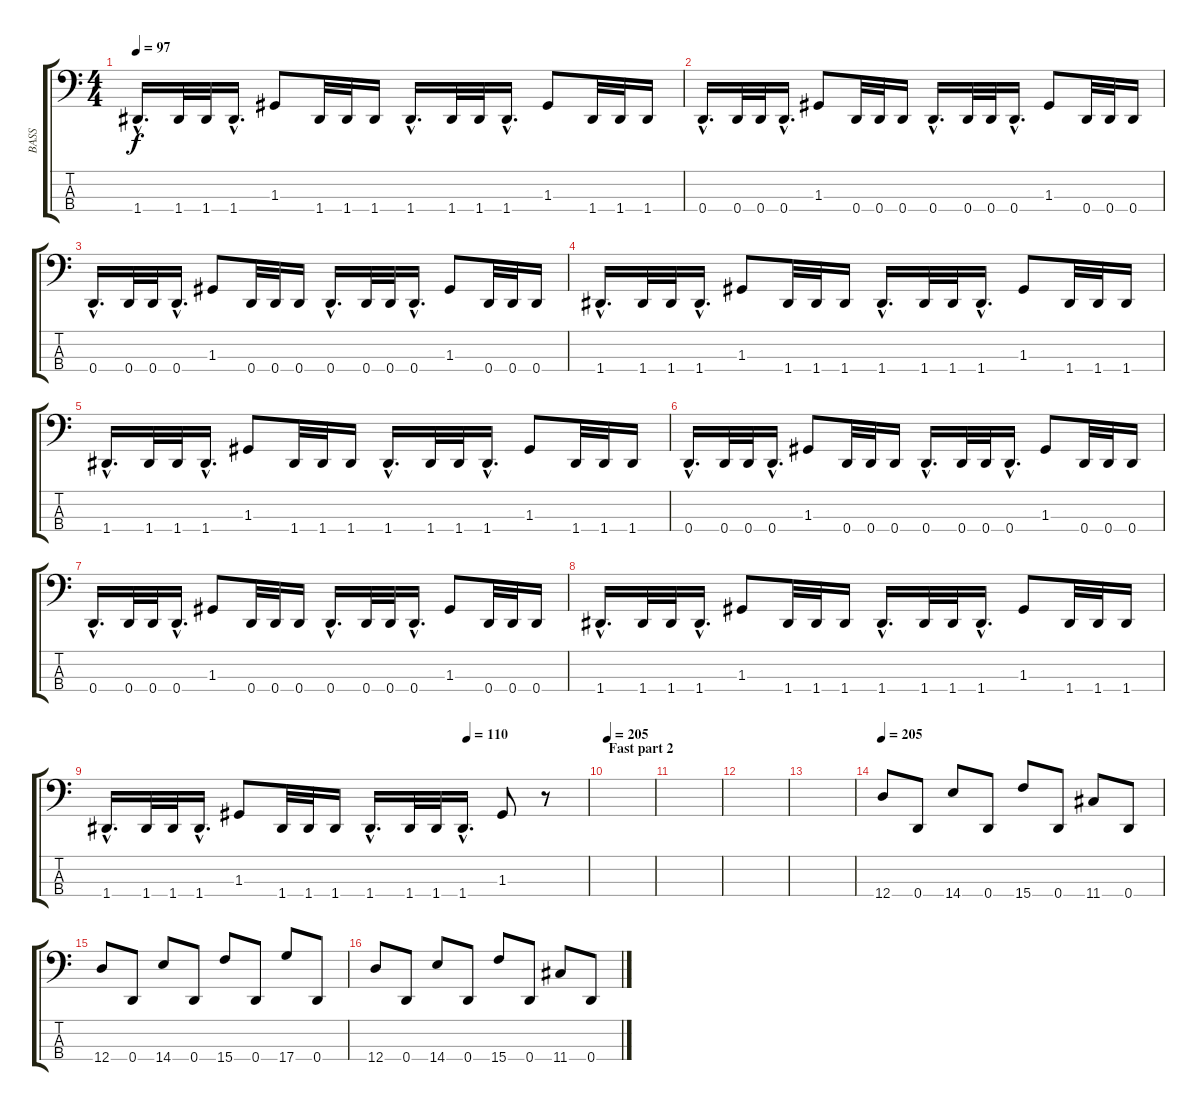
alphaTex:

\track ("BASS" "BASS") {instrument electricbassfinger}
\staff {score tabs}
\tuning (F2 C2 G1 D1) {hide}
\ts (4 4)
\tempo 97
\clef f4
\ks c
1.4{hac}.16{d dy f} 1.4.32 1.4.32 1.4{hac}.16{d} 1.3.8 1.4.32 1.4.32 1.4.16 1.4{hac}.16{d} 1.4.32 1.4.32 1.4{hac}.16{d} 1.3.8 1.4.32 1.4.32 1.4.16 |
0.4{hac}.16{d} 0.4.32 0.4.32 0.4{hac}.16{d} 1.3.8 0.4.32 0.4.32 0.4.16 0.4{hac}.16{d} 0.4.32 0.4.32 0.4{hac}.16{d} 1.3.8 0.4.32 0.4.32 0.4.16 |
0.4{hac}.16{d} 0.4.32 0.4.32 0.4{hac}.16{d} 1.3.8 0.4.32 0.4.32 0.4.16 0.4{hac}.16{d} 0.4.32 0.4.32 0.4{hac}.16{d} 1.3.8 0.4.32 0.4.32 0.4.16 |
1.4{hac}.16{d} 1.4.32 1.4.32 1.4{hac}.16{d} 1.3.8 1.4.32 1.4.32 1.4.16 1.4{hac}.16{d} 1.4.32 1.4.32 1.4{hac}.16{d} 1.3.8 1.4.32 1.4.32 1.4.16 |
1.4{hac}.16{d} 1.4.32 1.4.32 1.4{hac}.16{d} 1.3.8 1.4.32 1.4.32 1.4.16 1.4{hac}.16{d} 1.4.32 1.4.32 1.4{hac}.16{d} 1.3.8 1.4.32 1.4.32 1.4.16 |
0.4{hac}.16{d} 0.4.32 0.4.32 0.4{hac}.16{d} 1.3.8 0.4.32 0.4.32 0.4.16 0.4{hac}.16{d} 0.4.32 0.4.32 0.4{hac}.16{d} 1.3.8 0.4.32 0.4.32 0.4.16 |
0.4{hac}.16{d} 0.4.32 0.4.32 0.4{hac}.16{d} 1.3.8 0.4.32 0.4.32 0.4.16 0.4{hac}.16{d} 0.4.32 0.4.32 0.4{hac}.16{d} 1.3.8 0.4.32 0.4.32 0.4.16 |
1.4{hac}.16{d} 1.4.32 1.4.32 1.4{hac}.16{d} 1.3.8 1.4.32 1.4.32 1.4.16 1.4{hac}.16{d} 1.4.32 1.4.32 1.4{hac}.16{d} 1.3.8 1.4.32 1.4.32 1.4.16 |
\tempo (110 0.75)
1.4{hac}.16{d} 1.4.32 1.4.32 1.4{hac}.16{d} 1.3.8 1.4.32 1.4.32 1.4.16 1.4{hac}.16{d} 1.4.32 1.4.32 1.4{hac}.16{d} 1.3.8 r.8 |
\section ("" "Fast part 2")
\tempo 205
|
|
|
|
\tempo 205
12.4.8 0.4.8 14.4.8 0.4.8 15.4.8 0.4.8 11.4.8 0.4.8 |
12.4.8 0.4.8 14.4.8 0.4.8 15.4.8 0.4.8 17.4.8 0.4.8 |
12.4.8 0.4.8 14.4.8 0.4.8 15.4.8 0.4.8 11.4.8 0.4.8
